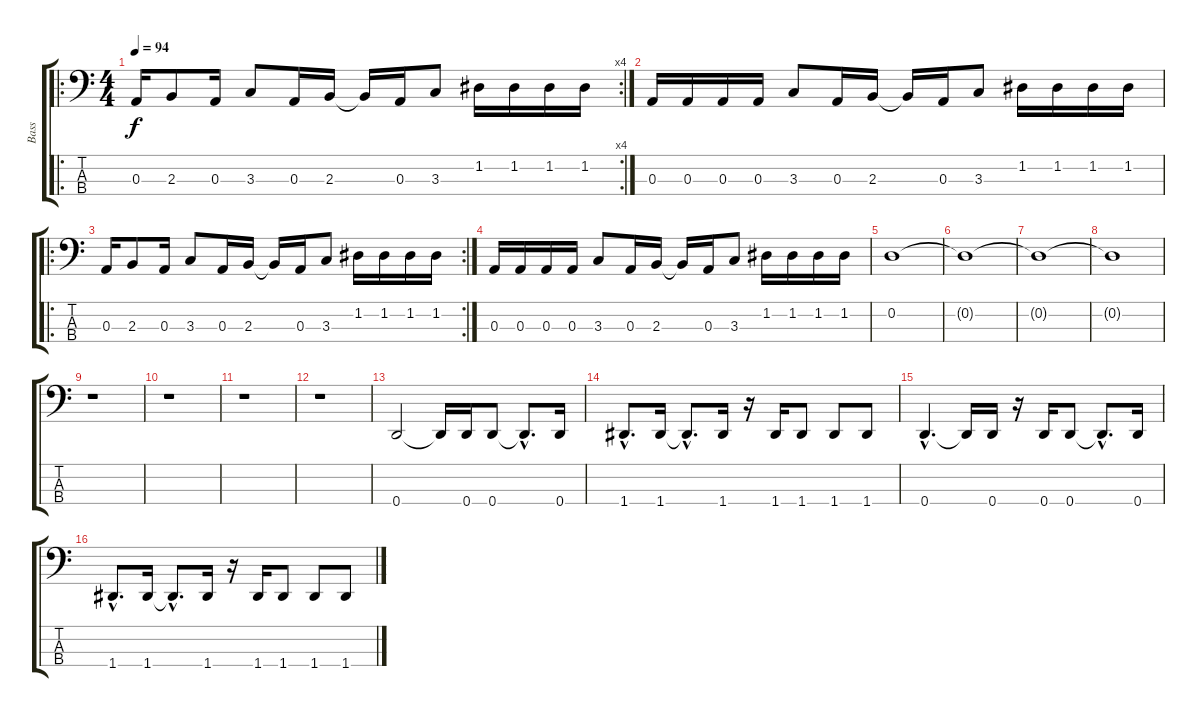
\track ("Bass" "Bass") {instrument slapbass1}
\staff {score tabs}
\tuning (G2 D2 A1 D1) {hide}
\ro
\rc 4
\ts (4 4)
\tempo 94
\clef f4
\ks c
0.3.16{dy f} 2.3.8 0.3.16 3.3.8 0.3.16 2.3.16 2.3{t}.16 0.3.16 3.3.8 1.2.16 1.2.16 1.2.16 1.2.16 |
0.3.16 0.3.16 0.3.16 0.3.16 3.3.8 0.3.16 2.3.16 2.3{t}.16 0.3.16 3.3.8 1.2.16 1.2.16 1.2.16 1.2.16 |
\ro
\rc 2
0.3.16 2.3.8 0.3.16 3.3.8 0.3.16 2.3.16 2.3{t}.16 0.3.16 3.3.8 1.2.16 1.2.16 1.2.16 1.2.16 |
0.3.16 0.3.16 0.3.16 0.3.16 3.3.8 0.3.16 2.3.16 2.3{t}.16 0.3.16 3.3.8 1.2.16 1.2.16 1.2.16 1.2.16 |
0.2.1 |
0.2{t}.1 |
0.2{t}.1 |
0.2{t}.1 |
r.1 |
r.1 |
r.1 |
r.1 |
0.4.2 0.4{t}.16 0.4.16 0.4.8 0.4{hac t}.8{d} 0.4.16 |
1.4{hac}.8{d} 1.4.16 1.4{hac t}.8{d} 1.4.16 r.16 1.4.16 1.4.8 1.4.8 1.4.8 |
0.4{hac}.4{d} 0.4{t}.16 0.4.16 r.16 0.4.16 0.4.8 0.4{hac t}.8{d} 0.4.16 |
1.4{hac}.8{d} 1.4.16 1.4{hac t}.8{d} 1.4.16 r.16 1.4.16 1.4.8 1.4.8 1.4.8
